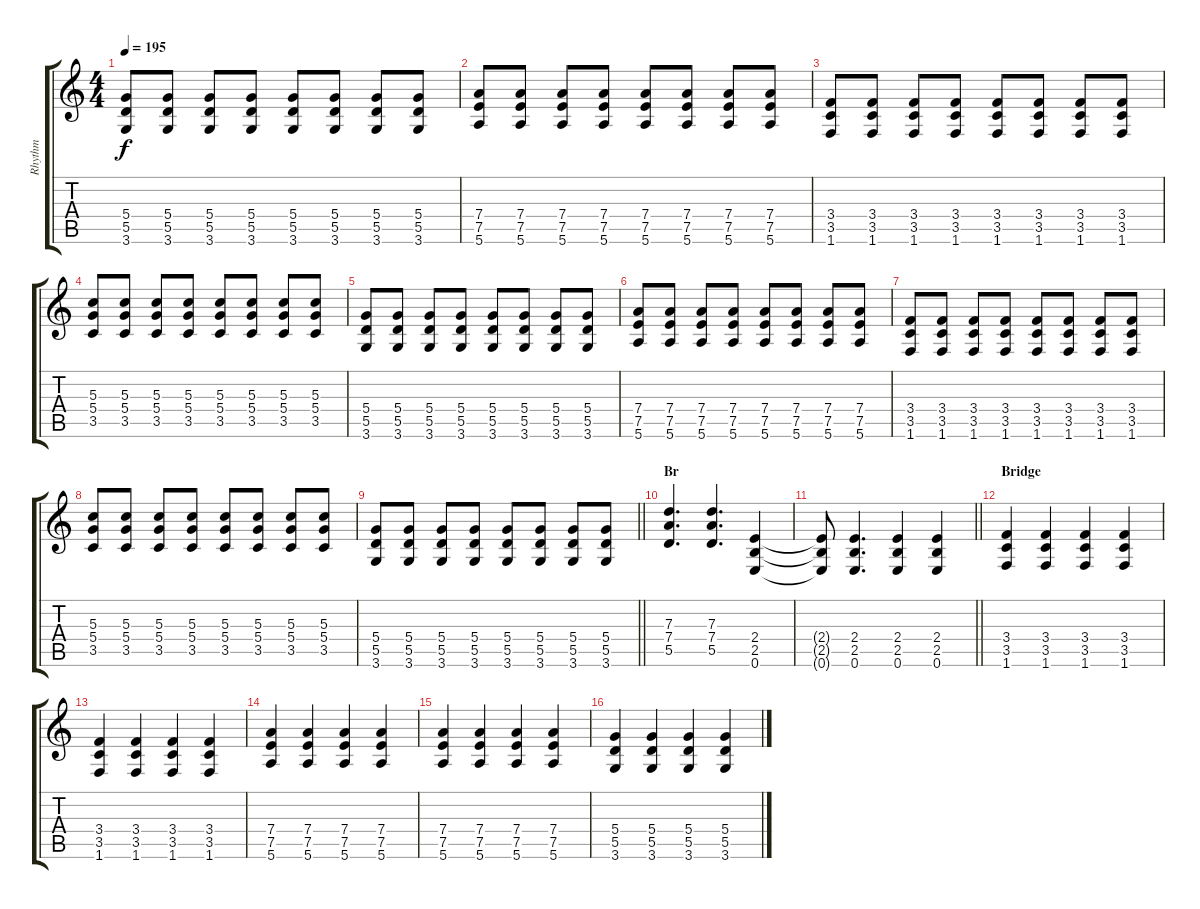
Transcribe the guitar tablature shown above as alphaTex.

\track ("Rhythm" "Rhythm") {instrument distortionguitar}
\staff {score tabs}
\tuning (E4 B3 G3 D3 A2 E2) {hide}
\ts (4 4)
\tempo 195
\clef g2
\ks c
(5.4 5.5 3.6).8{dy f} (5.4 5.5 3.6).8 (5.4 5.5 3.6).8 (5.4 5.5 3.6).8 (5.4 5.5 3.6).8 (5.4 5.5 3.6).8 (5.4 5.5 3.6).8 (5.4 5.5 3.6).8 |
(7.4 7.5 5.6).8 (7.4 7.5 5.6).8 (7.4 7.5 5.6).8 (7.4 7.5 5.6).8 (7.4 7.5 5.6).8 (7.4 7.5 5.6).8 (7.4 7.5 5.6).8 (7.4 7.5 5.6).8 |
(3.4 3.5 1.6).8 (3.4 3.5 1.6).8 (3.4 3.5 1.6).8 (3.4 3.5 1.6).8 (3.4 3.5 1.6).8 (3.4 3.5 1.6).8 (3.4 3.5 1.6).8 (3.4 3.5 1.6).8 |
(5.3 5.4 3.5).8 (5.3 5.4 3.5).8 (5.3 5.4 3.5).8 (5.3 5.4 3.5).8 (5.3 5.4 3.5).8 (5.3 5.4 3.5).8 (5.3 5.4 3.5).8 (5.3 5.4 3.5).8 |
(5.4 5.5 3.6).8 (5.4 5.5 3.6).8 (5.4 5.5 3.6).8 (5.4 5.5 3.6).8 (5.4 5.5 3.6).8 (5.4 5.5 3.6).8 (5.4 5.5 3.6).8 (5.4 5.5 3.6).8 |
(7.4 7.5 5.6).8 (7.4 7.5 5.6).8 (7.4 7.5 5.6).8 (7.4 7.5 5.6).8 (7.4 7.5 5.6).8 (7.4 7.5 5.6).8 (7.4 7.5 5.6).8 (7.4 7.5 5.6).8 |
(3.4 3.5 1.6).8 (3.4 3.5 1.6).8 (3.4 3.5 1.6).8 (3.4 3.5 1.6).8 (3.4 3.5 1.6).8 (3.4 3.5 1.6).8 (3.4 3.5 1.6).8 (3.4 3.5 1.6).8 |
(5.3 5.4 3.5).8 (5.3 5.4 3.5).8 (5.3 5.4 3.5).8 (5.3 5.4 3.5).8 (5.3 5.4 3.5).8 (5.3 5.4 3.5).8 (5.3 5.4 3.5).8 (5.3 5.4 3.5).8 |
\barLineRight lightlight
(5.4 5.5 3.6).8 (5.4 5.5 3.6).8 (5.4 5.5 3.6).8 (5.4 5.5 3.6).8 (5.4 5.5 3.6).8 (5.4 5.5 3.6).8 (5.4 5.5 3.6).8 (5.4 5.5 3.6).8 |
\section ("" "Br")
(7.3 7.4 5.5).4{d} (7.3 7.4 5.5).4{d} (2.4 2.5 0.6).4 |
\barLineRight lightlight
(2.4{t} 2.5{t} 0.6{t}).8 (2.4 2.5 0.6).4{d} (2.4 2.5 0.6).4 (2.4 2.5 0.6).4 |
\section ("" "Bridge")
(3.4 3.5 1.6).4 (3.4 3.5 1.6).4 (3.4 3.5 1.6).4 (3.4 3.5 1.6).4 |
(3.4 3.5 1.6).4 (3.4 3.5 1.6).4 (3.4 3.5 1.6).4 (3.4 3.5 1.6).4 |
(7.4 7.5 5.6).4 (7.4 7.5 5.6).4 (7.4 7.5 5.6).4 (7.4 7.5 5.6).4 |
(7.4 7.5 5.6).4 (7.4 7.5 5.6).4 (7.4 7.5 5.6).4 (7.4 7.5 5.6).4 |
(5.4 5.5 3.6).4 (5.4 5.5 3.6).4 (5.4 5.5 3.6).4 (5.4 5.5 3.6).4
